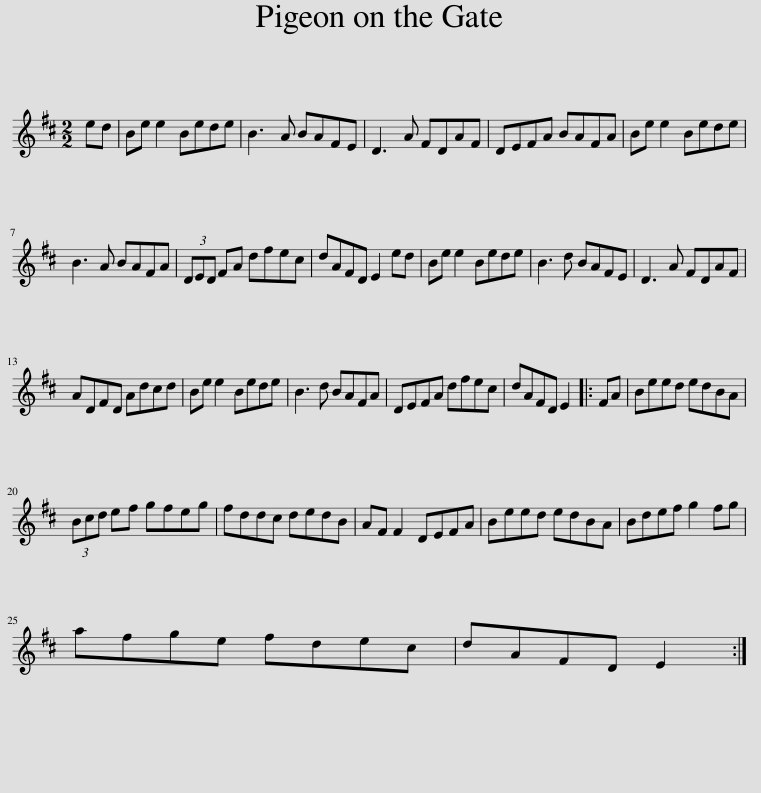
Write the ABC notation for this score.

X:1
L:1/8
M:2/2
I:linebreak $
K:D
V:1 treble
V:1
 ed | Be e2 Bede | B3 A BAFE | D3 A FDAF | DEFA BAFA | %5
 Be e2 Bede |$ B3 A BAFA | (3DED FA dfec | dAFD E2 ed | Be e2 Bede | %10
 B3 d BAFE | D3 A FDAF |$ ADFD Adcd | Be e2 Bede | B3 d BAFA | %15
 DEFA dfec | dAFD E2 |: FA | Beed edBA |$ (3Bcd ef gfeg | %20
 fddc dedB | AF F2 DEFA | Beed edBA | Bdef g2 fg |$ afge fdec | %25
 dAFD E2 :| %26
